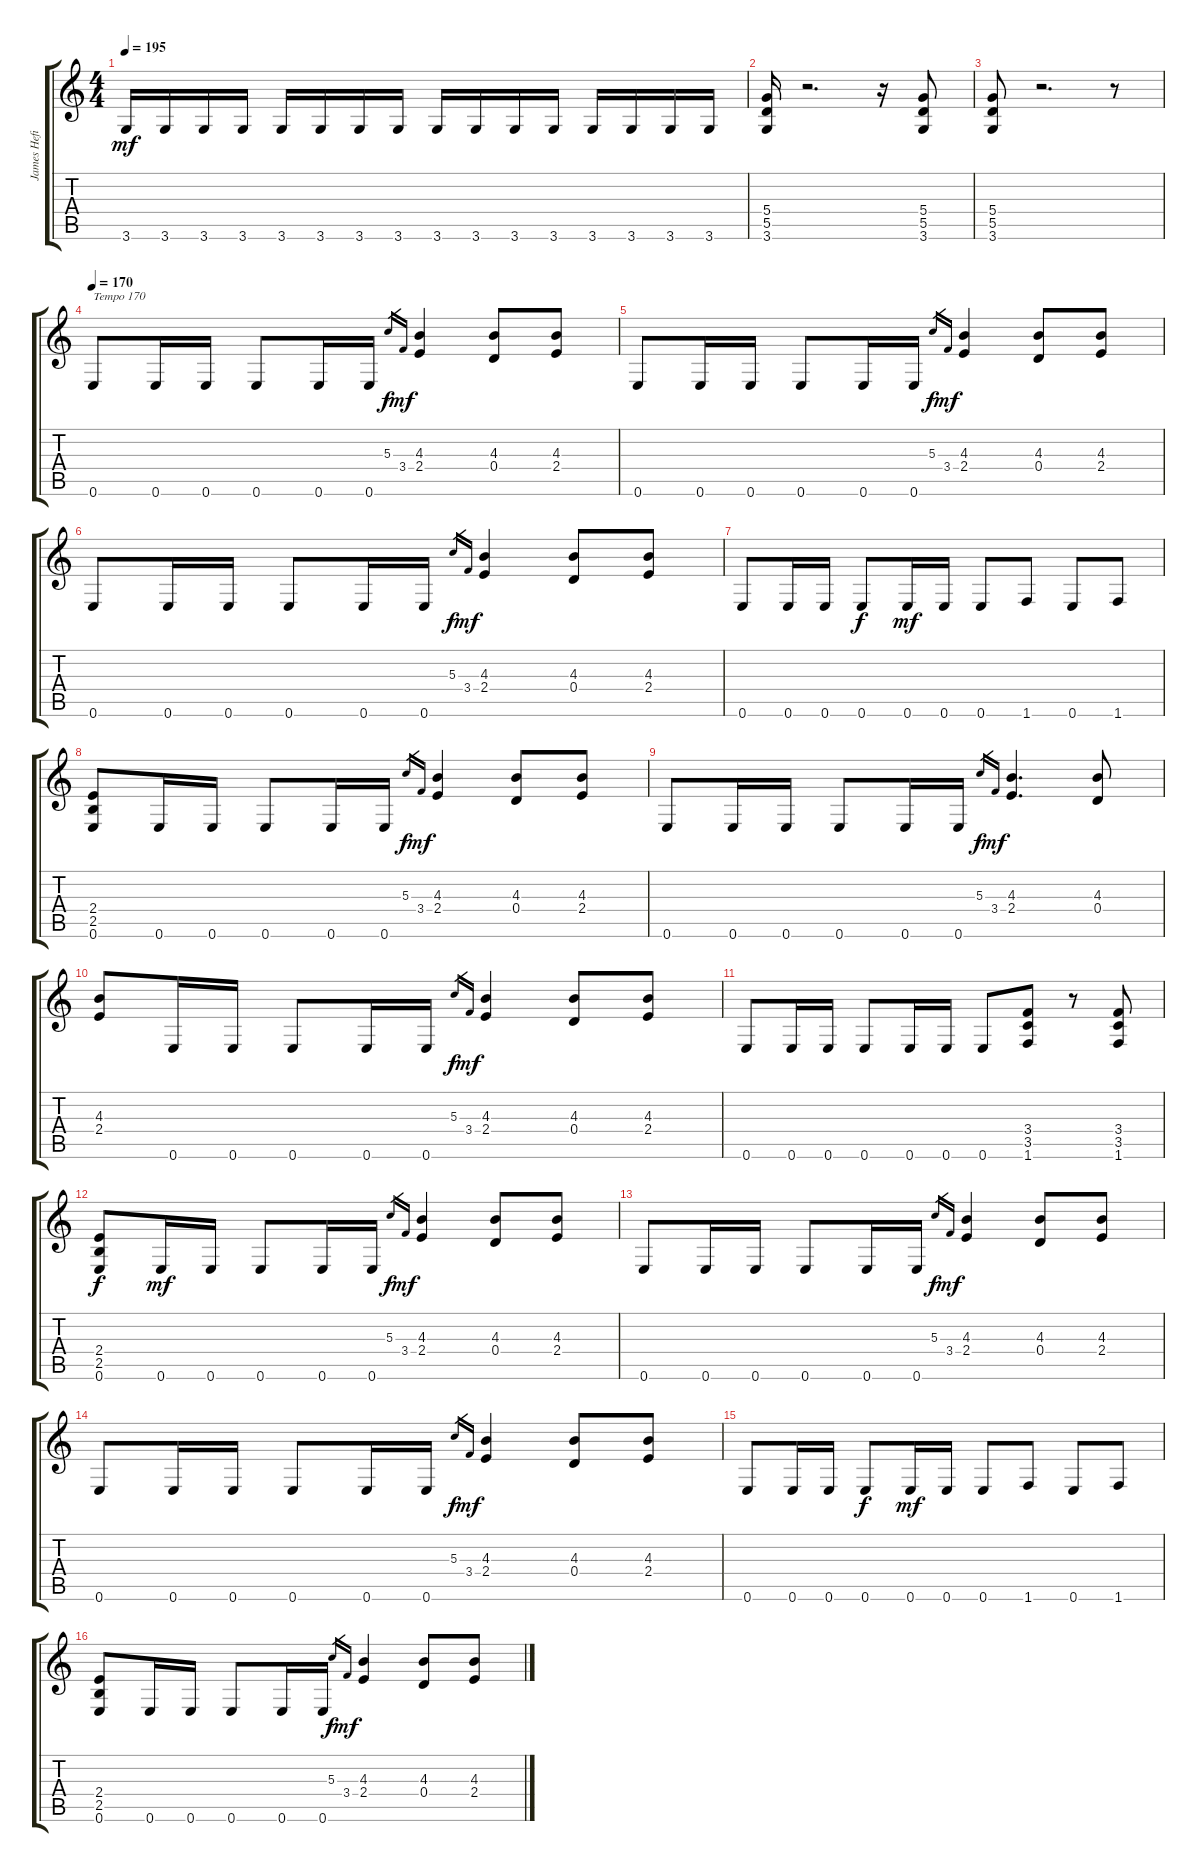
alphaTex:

\track ("James Hefield" "James Hefi") {instrument distortionguitar}
\staff {score tabs}
\tuning (E4 B3 G3 D3 A2 E2) {hide}
\ts (4 4)
\tempo 195
\clef g2
\ks c
3.6.16{dy mf} 3.6.16 3.6.16 3.6.16 3.6.16 3.6.16 3.6.16 3.6.16 3.6.16 3.6.16 3.6.16 3.6.16 3.6.16 3.6.16 3.6.16 3.6.16 |
(5.4 5.5 3.6).16 r.2{d} r.16 (5.4 5.5 3.6).8 |
(5.4 5.5 3.6).8 r.2{d} r.8 |
\tempo 170
0.6.8{txt "Tempo 170"} 0.6.16 0.6.16 0.6.8 0.6.16 0.6.16 5.3.16{gr dy f} 3.4.16{gr dy mf} (4.3 2.4).4 (4.3 0.4).8 (4.3 2.4).8 |
0.6.8 0.6.16 0.6.16 0.6.8 0.6.16 0.6.16 5.3.16{gr dy f} 3.4.16{gr dy mf} (4.3 2.4).4 (4.3 0.4).8 (4.3 2.4).8 |
0.6.8 0.6.16 0.6.16 0.6.8 0.6.16 0.6.16 5.3.16{gr dy f} 3.4.16{gr dy mf} (4.3 2.4).4 (4.3 0.4).8 (4.3 2.4).8 |
0.6.8 0.6.16 0.6.16 0.6.8{dy f} 0.6.16{dy mf} 0.6.16 0.6.8 1.6.8 0.6.8 1.6.8 |
(2.4 2.5 0.6).8 0.6.16 0.6.16 0.6.8 0.6.16 0.6.16 5.3.16{gr dy f} 3.4.16{gr dy mf} (4.3 2.4).4 (4.3 0.4).8 (4.3 2.4).8 |
0.6.8 0.6.16 0.6.16 0.6.8 0.6.16 0.6.16 5.3.16{gr dy f} 3.4.16{gr dy mf} (4.3 2.4).4{d} (4.3 0.4).8 |
(4.3 2.4).8 0.6.16 0.6.16 0.6.8 0.6.16 0.6.16 5.3.16{gr dy f} 3.4.16{gr dy mf} (4.3 2.4).4 (4.3 0.4).8 (4.3 2.4).8 |
0.6.8 0.6.16 0.6.16 0.6.8 0.6.16 0.6.16 0.6.8 (3.4 3.5 1.6).8 r.8 (3.4 3.5 1.6).8 |
(2.4 2.5 0.6).8{dy f} 0.6.16{dy mf} 0.6.16 0.6.8 0.6.16 0.6.16 5.3.16{gr dy f} 3.4.16{gr dy mf} (4.3 2.4).4 (4.3 0.4).8 (4.3 2.4).8 |
0.6.8 0.6.16 0.6.16 0.6.8 0.6.16 0.6.16 5.3.16{gr dy f} 3.4.16{gr dy mf} (4.3 2.4).4 (4.3 0.4).8 (4.3 2.4).8 |
0.6.8 0.6.16 0.6.16 0.6.8 0.6.16 0.6.16 5.3.16{gr dy f} 3.4.16{gr dy mf} (4.3 2.4).4 (4.3 0.4).8 (4.3 2.4).8 |
0.6.8 0.6.16 0.6.16 0.6.8{dy f} 0.6.16{dy mf} 0.6.16 0.6.8 1.6.8 0.6.8 1.6.8 |
(2.4 2.5 0.6).8 0.6.16 0.6.16 0.6.8 0.6.16 0.6.16 5.3.16{gr dy f} 3.4.16{gr dy mf} (4.3 2.4).4 (4.3 0.4).8 (4.3 2.4).8
